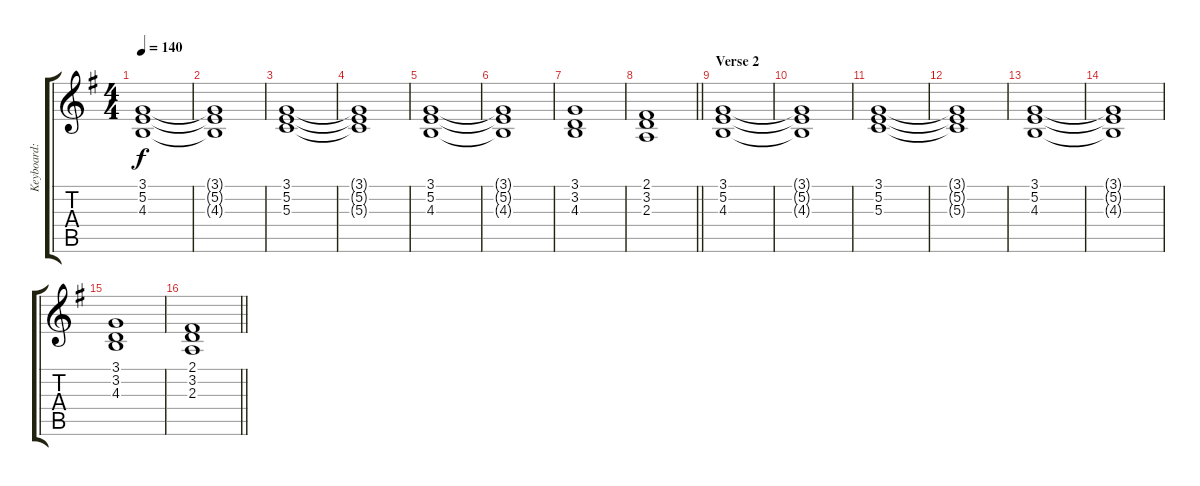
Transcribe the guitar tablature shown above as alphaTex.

\track ("Keyboard: Ferdy Doernberg" "Keyboard: ") {instrument stringensemble1}
\staff {score tabs}
\tuning (E4 B3 G3 D3 A2 E2) {hide}
\ts (4 4)
\tempo 140
\clef g2
\ks eminor
(3.1 5.2 4.3).1{dy f} |
(3.1{t} 5.2{t} 4.3{t}).1 |
(3.1 5.2 5.3).1 |
(3.1{t} 5.2{t} 5.3{t}).1 |
(3.1 5.2 4.3).1 |
(3.1{t} 5.2{t} 4.3{t}).1 |
(3.1 3.2 4.3).1 |
\barLineRight lightlight
(2.1 3.2 2.3).1 |
\section ("" "Verse 2")
(3.1 5.2 4.3).1 |
(3.1{t} 5.2{t} 4.3{t}).1 |
(3.1 5.2 5.3).1 |
(3.1{t} 5.2{t} 5.3{t}).1 |
(3.1 5.2 4.3).1 |
(3.1{t} 5.2{t} 4.3{t}).1 |
(3.1 3.2 4.3).1 |
\barLineRight lightlight
(2.1 3.2 2.3).1
